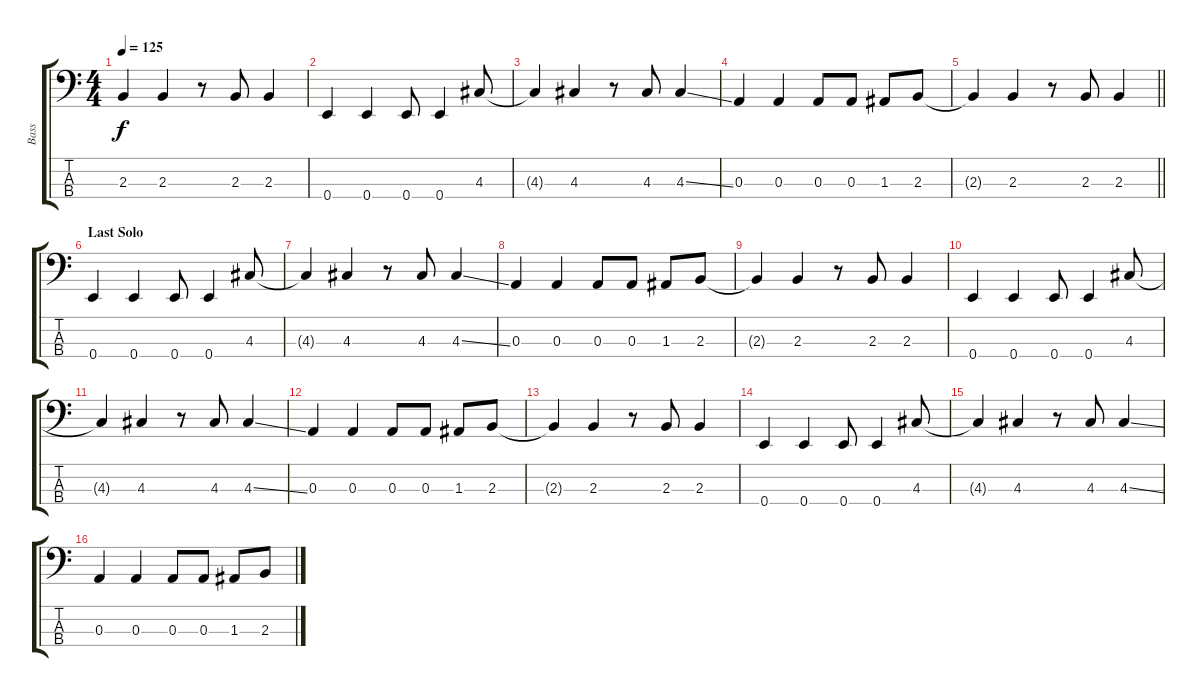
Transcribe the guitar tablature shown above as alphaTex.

\track ("Bass" "Bass") {instrument electricbassfinger}
\staff {score tabs}
\tuning (G2 D2 A1 E1) {hide}
\ts (4 4)
\tempo 125
\clef f4
\ks c
2.3{t}.4{dy f} 2.3.4 r.8 2.3.8 2.3.4 |
0.4.4 0.4.4 0.4.8 0.4.4 4.3.8 |
4.3{t}.4 4.3.4 r.8 4.3.8 4.3{ss}.4 |
0.3.4 0.3.4 0.3.8 0.3.8 1.3.8 2.3.8 |
\barLineRight lightlight
2.3{t}.4 2.3.4 r.8 2.3.8 2.3.4 |
\section ("" "Last Solo")
0.4.4 0.4.4 0.4.8 0.4.4 4.3.8 |
4.3{t}.4 4.3.4 r.8 4.3.8 4.3{ss}.4 |
0.3.4 0.3.4 0.3.8 0.3.8 1.3.8 2.3.8 |
2.3{t}.4 2.3.4 r.8 2.3.8 2.3.4 |
0.4.4 0.4.4 0.4.8 0.4.4 4.3.8 |
4.3{t}.4 4.3.4 r.8 4.3.8 4.3{ss}.4 |
0.3.4 0.3.4 0.3.8 0.3.8 1.3.8 2.3.8 |
2.3{t}.4 2.3.4 r.8 2.3.8 2.3.4 |
0.4.4 0.4.4 0.4.8 0.4.4 4.3.8 |
4.3{t}.4 4.3.4 r.8 4.3.8 4.3{ss}.4 |
0.3.4 0.3.4 0.3.8 0.3.8 1.3.8 2.3.8
